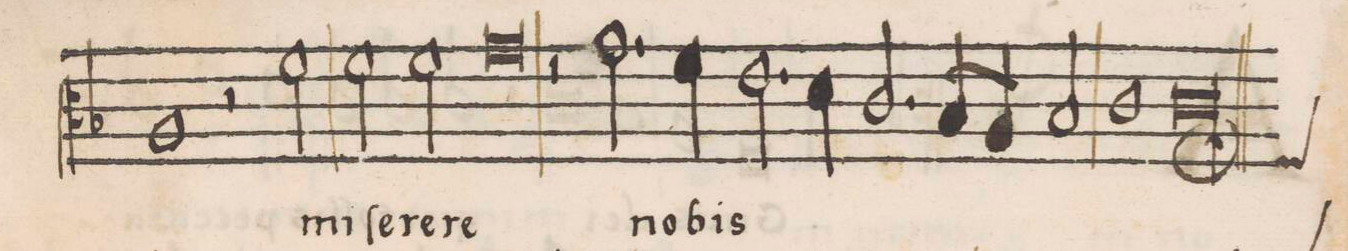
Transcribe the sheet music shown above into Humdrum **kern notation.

**kern	**text
*I"ALTVS	*
*clefC3	*
*k[b-]	*
*met(C|)	*
*M2/1	*
1A	-re
*	*Xij
=27-	=27-
2r	.
2f\	mi-
2f\	-ſe-
2f\	-re-
=28-	=28-
0g	-re
=29-	=29-
2r	.
2.g\	no-
4f\	.
2.e\	-bis
=30-	=30-
4d\	.
2.c/	.
8B-/L	.
8A/J	.
2B-/	.
=31-	=31-
1c	.
*custos:F	*
1cl;<	.
=32||	=32||
*-	*-
